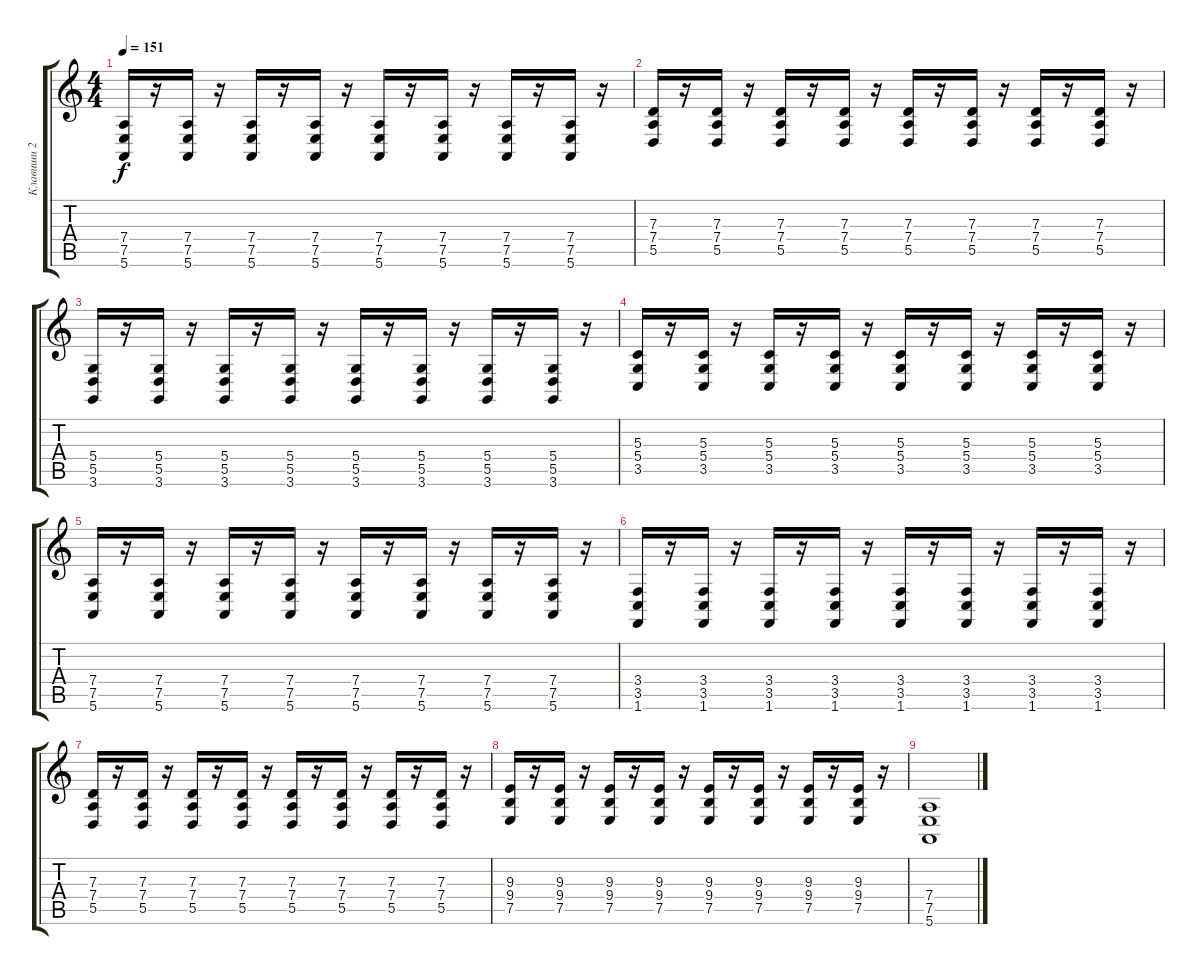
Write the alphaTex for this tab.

\track ("Клавиши 2" "Клавиши 2") {instrument harpsichord}
\staff {score tabs}
\tuning (E4 B3 G3 D3 A2 E2) {hide}
\ts (4 4)
\tempo 151
\clef g2
\ks c
(7.4 7.5 5.6).16{dy f} r.16 (7.4 7.5 5.6).16 r.16 (7.4 7.5 5.6).16 r.16 (7.4 7.5 5.6).16 r.16 (7.4 7.5 5.6).16 r.16 (7.4 7.5 5.6).16 r.16 (7.4 7.5 5.6).16 r.16 (7.4 7.5 5.6).16 r.16 |
(7.3 7.4 5.5).16 r.16 (7.3 7.4 5.5).16 r.16 (7.3 7.4 5.5).16 r.16 (7.3 7.4 5.5).16 r.16 (7.3 7.4 5.5).16 r.16 (7.3 7.4 5.5).16 r.16 (7.3 7.4 5.5).16 r.16 (7.3 7.4 5.5).16 r.16 |
(5.4 5.5 3.6).16 r.16 (5.4 5.5 3.6).16 r.16 (5.4 5.5 3.6).16 r.16 (5.4 5.5 3.6).16 r.16 (5.4 5.5 3.6).16 r.16 (5.4 5.5 3.6).16 r.16 (5.4 5.5 3.6).16 r.16 (5.4 5.5 3.6).16 r.16 |
(5.3 5.4 3.5).16 r.16 (5.3 5.4 3.5).16 r.16 (5.3 5.4 3.5).16 r.16 (5.3 5.4 3.5).16 r.16 (5.3 5.4 3.5).16 r.16 (5.3 5.4 3.5).16 r.16 (5.3 5.4 3.5).16 r.16 (5.3 5.4 3.5).16 r.16 |
(7.4 7.5 5.6).16 r.16 (7.4 7.5 5.6).16 r.16 (7.4 7.5 5.6).16 r.16 (7.4 7.5 5.6).16 r.16 (7.4 7.5 5.6).16 r.16 (7.4 7.5 5.6).16 r.16 (7.4 7.5 5.6).16 r.16 (7.4 7.5 5.6).16 r.16 |
(3.4 3.5 1.6).16 r.16 (3.4 3.5 1.6).16 r.16 (3.4 3.5 1.6).16 r.16 (3.4 3.5 1.6).16 r.16 (3.4 3.5 1.6).16 r.16 (3.4 3.5 1.6).16 r.16 (3.4 3.5 1.6).16 r.16 (3.4 3.5 1.6).16 r.16 |
(7.3 7.4 5.5).16 r.16 (7.3 7.4 5.5).16 r.16 (7.3 7.4 5.5).16 r.16 (7.3 7.4 5.5).16 r.16 (7.3 7.4 5.5).16 r.16 (7.3 7.4 5.5).16 r.16 (7.3 7.4 5.5).16 r.16 (7.3 7.4 5.5).16 r.16 |
(9.3 9.4 7.5).16 r.16 (9.3 9.4 7.5).16 r.16 (9.3 9.4 7.5).16 r.16 (9.3 9.4 7.5).16 r.16 (9.3 9.4 7.5).16 r.16 (9.3 9.4 7.5).16 r.16 (9.3 9.4 7.5).16 r.16 (9.3 9.4 7.5).16 r.16 |
(7.4 7.5 5.6).1
